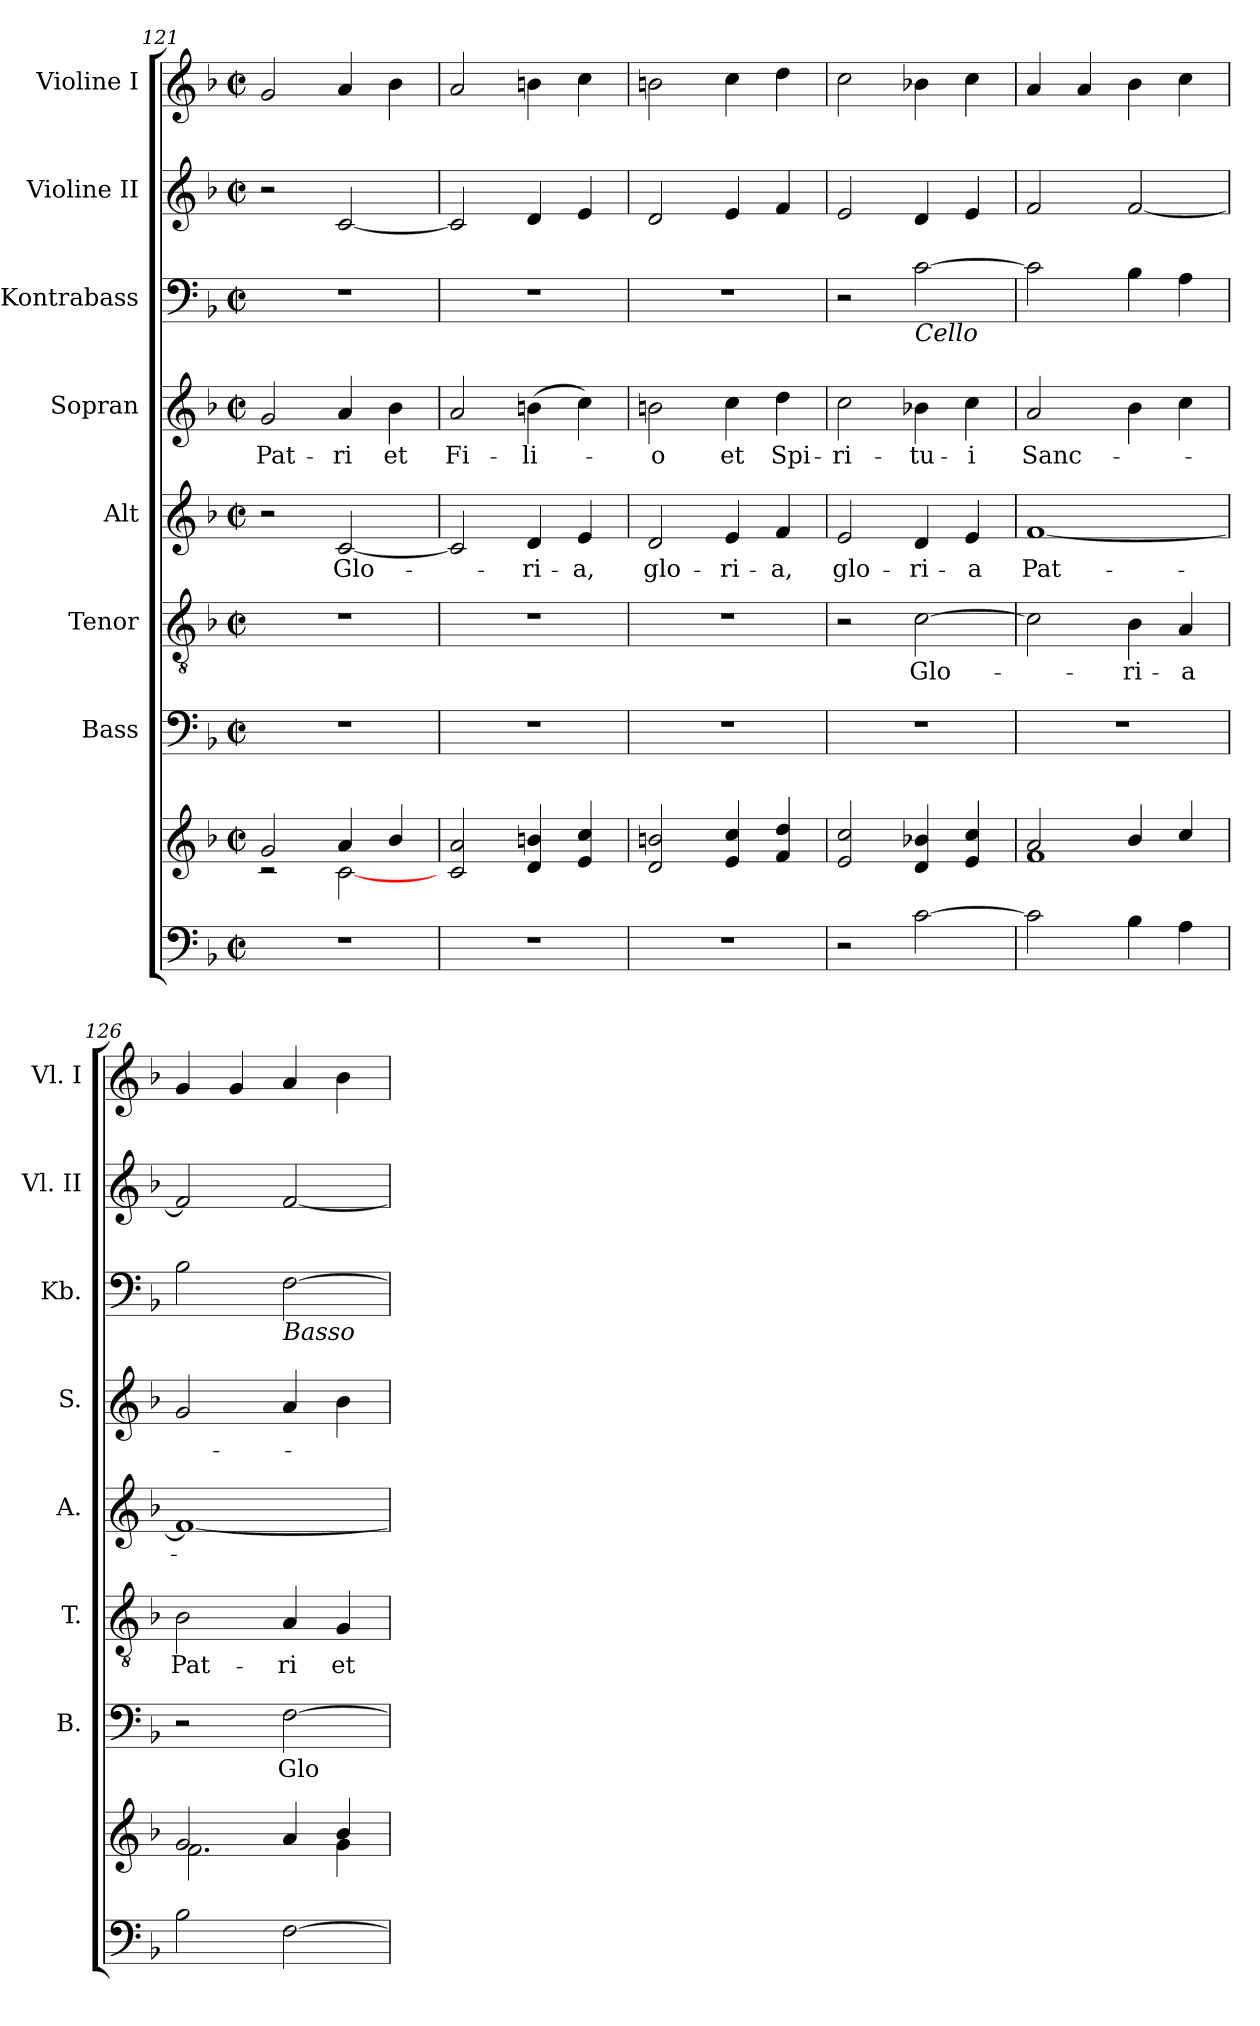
**kern	**kern	**kern	**text	**kern	**text	**kern	**text	**kern	**text	**kern	**kern	**kern
*part8	*part8	*part7	*part7	*part6	*part6	*part5	*part5	*part4	*part4	*part3	*part2	*part1
*staff9	*staff8	*staff7	*staff7	*staff6	*staff6	*staff5	*staff5	*staff4	*staff4	*staff3	*staff2	*staff1
*	*	*I"Bass	*	*I"Tenor	*	*I"Alt	*	*I"Sopran	*	*I"Kontrabass	*I"Violine II	*I"Violine I
*	*	*I'B.	*	*I'T.	*	*I'A.	*	*I'S.	*	*I'Kb.	*I'Vl. II	*I'Vl. I
*clefF4	*clefG2	*clefF4	*	*clefGv2	*	*clefG2	*	*clefG2	*	*clefF4	*clefG2	*clefG2
*	*	*	*	*	*	*	*	*	*	*ITrd7c12	*	*
*k[b-]	*k[b-]	*k[b-]	*	*k[b-]	*	*k[b-]	*	*k[b-]	*	*k[b-]	*k[b-]	*k[b-]
*F:	*F:	*F:	*	*F:	*	*F:	*	*F:	*	*F:	*F:	*F:
*M2/2	*M2/2	*M2/2	*	*M2/2	*	*M2/2	*	*M2/2	*	*M2/2	*M2/2	*M2/2
*met(c|)	*met(c|)	*met(c|)	*	*met(c|)	*	*met(c|)	*	*met(c|)	*	*met(c|)	*met(c|)	*met(c|)
=121	=121	=121	=121	=121	=121	=121	=121	=121	=121	=121	=121	=121
*	*^	*	*	*	*	*	*	*	*	*	*	*
!	!	!	!	!	!	!	!	!	!	!LO:LY:b	!	!	!
1r	2g/	2rc	1r	.	1r	.	2r	.	2g/	Pat-	1r	2r	2g/
!	!	!	!	!	!	!	!	!LO:LY:b	!	!LO:LY:b	!	!	!
.	4a/	[<2c\	.	.	.	.	[2c/	Glo-	4a/	-ri	.	[2c/	4a/
!	!	!	!	!	!	!	!	!	!	!LO:LY:b	!	!	!
.	4b-/	.	.	.	.	.	.	.	4b-\	et	.	.	4b-\
*	*v	*v	*	*	*	*	*	*	*	*	*	*	*
!!LO:LB:g=z
=122	=122	=122	=122	=122	=122	=122	=122	=122	=122	=122	=122	=122
!	!	!	!	!	!	!	!	!	!LO:LY:b	!	!	!
1r	2c/ 2a/	1r	.	1r	.	2c/]	.	2a/	Fi-	1r	2c/]	2a/
!	!	!	!	!	!	!	!LO:LY:b	!	!LO:LY:b	!	!	!
.	4d/ 4bn/	.	.	.	.	4d/	-ri-	(>4bn\	-li-	.	4d/	4bn\
!	!	!	!	!	!	!	!LO:LY:b	!	!	!	!	!
.	4e/ 4cc/	.	.	.	.	4e/	-a,	4cc\)	.	.	4e/	4cc\
=123	=123	=123	=123	=123	=123	=123	=123	=123	=123	=123	=123	=123
!	!	!	!	!	!	!	!LO:LY:b	!	!LO:LY:b	!	!	!
1r	2d/ 2bn/	1r	.	1r	.	2d/	glo-	2bn\	-o	1r	2d/	2bn\
!	!	!	!	!	!	!	!LO:LY:b	!	!LO:LY:b	!	!	!
.	4e/ 4cc/	.	.	.	.	4e/	-ri-	4cc\	et	.	4e/	4cc\
!	!	!	!	!	!	!	!LO:LY:b	!	!LO:LY:b	!	!	!
.	4f/ 4dd/	.	.	.	.	4f/	-a,	4dd\	Spi-	.	4f/	4dd\
=124	=124	=124	=124	=124	=124	=124	=124	=124	=124	=124	=124	=124
!	!	!	!	!	!	!	!LO:LY:b	!	!LO:LY:b	!	!	!
2r	2e/ 2cc/	1r	.	2r	.	2e/	glo-	2cc\	-ri-	2r	2e/	2cc\
!	!	!	!	!	!	!	!	!	!	!LO:TX:b:i:t=Cello	!	!
!	!	!	!	!	!LO:LY:b	!	!LO:LY:b	!	!LO:LY:b	!	!	!
[2c\	4d/ 4b-X/	.	.	[2c\	Glo-	4d/	-ri-	4b-X\	-tu-	[2C\	4d/	4b-X\
!	!	!	!	!	!	!	!LO:LY:b	!	!LO:LY:b	!	!	!
.	4e/ 4cc/	.	.	.	.	4e/	-a	4cc\	-i	.	4e/	4cc\
=125	=125	=125	=125	=125	=125	=125	=125	=125	=125	=125	=125	=125
*	*^	*	*	*	*	*	*	*	*	*	*	*
!	!	!	!	!	!	!	!	!LO:LY:b	!	!LO:LY:b	!	!	!
2c\]	2a/	1f	1r	.	2c\]	.	[1f	Pat-	2a/	Sanc-	2C\]	2f/	4a/
.	.	.	.	.	.	.	.	.	.	.	.	.	4a/
!	!	!	!	!	!	!LO:LY:b	!	!	!	!	!	!	!
4B-\	4b-/	.	.	.	4B-\	-ri-	.	.	4b-\	.	4BB-\	[2f/	4b-\
!	!	!	!	!	!	!LO:LY:b	!	!	!	!	!	!	!
4A\	4cc/	.	.	.	4A/	-a	.	.	4cc\	.	4AA\	.	4cc\
=126	=126	=126	=126	=126	=126	=126	=126	=126	=126	=126	=126	=126	=126
!	!	!	!	!	!	!LO:LY:b	!	!	!	!	!	!	!
2B-\	2g/	2.f\	2r	.	2B-\	Pat-	1f_	.	2g/	.	2BB-\	2f/]	4g/
.	.	.	.	.	.	.	.	.	.	.	.	.	4g/
!	!	!	!	!	!	!	!	!	!	!	!LO:TX:b:i:t=Basso	!	!
!	!	!	!	!LO:LY:b	!	!LO:LY:b	!	!	!	!	!	!	!
[2F\	4a/	.	[2F\	Glo-	4A/	-ri	.	.	4a/	.	[2FF\	[2f/	4a/
!	!	!	!	!	!	!LO:LY:b	!	!	!	!	!	!	!
.	4b-/	4g\	.	.	4G/	et	.	.	4b-\	.	.	.	4b-\
*	*v	*v	*	*	*	*	*	*	*	*	*	*	*
=	=	=	=	=	=	=	=	=	=	=	=	=
*-	*-	*-	*-	*-	*-	*-	*-	*-	*-	*-	*-	*-
